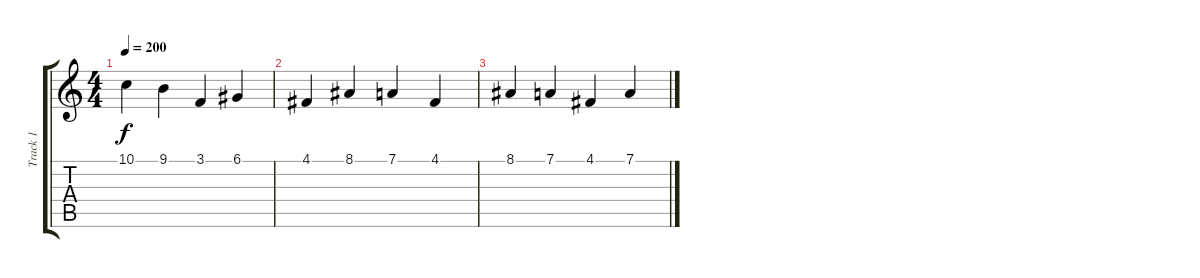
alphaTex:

\track ("Track 1" "Track 1") {instrument stringensemble1}
\staff {score tabs}
\tuning (D4 A3 F3 C3 G2 C2) {hide}
\ts (4 4)
\tempo 200
\clef g2
\ks c
10.1.4{dy f} 9.1.4 3.1.4 6.1.4 |
4.1.4 8.1.4 7.1.4 4.1.4 |
8.1.4 7.1.4 4.1.4 7.1.4
